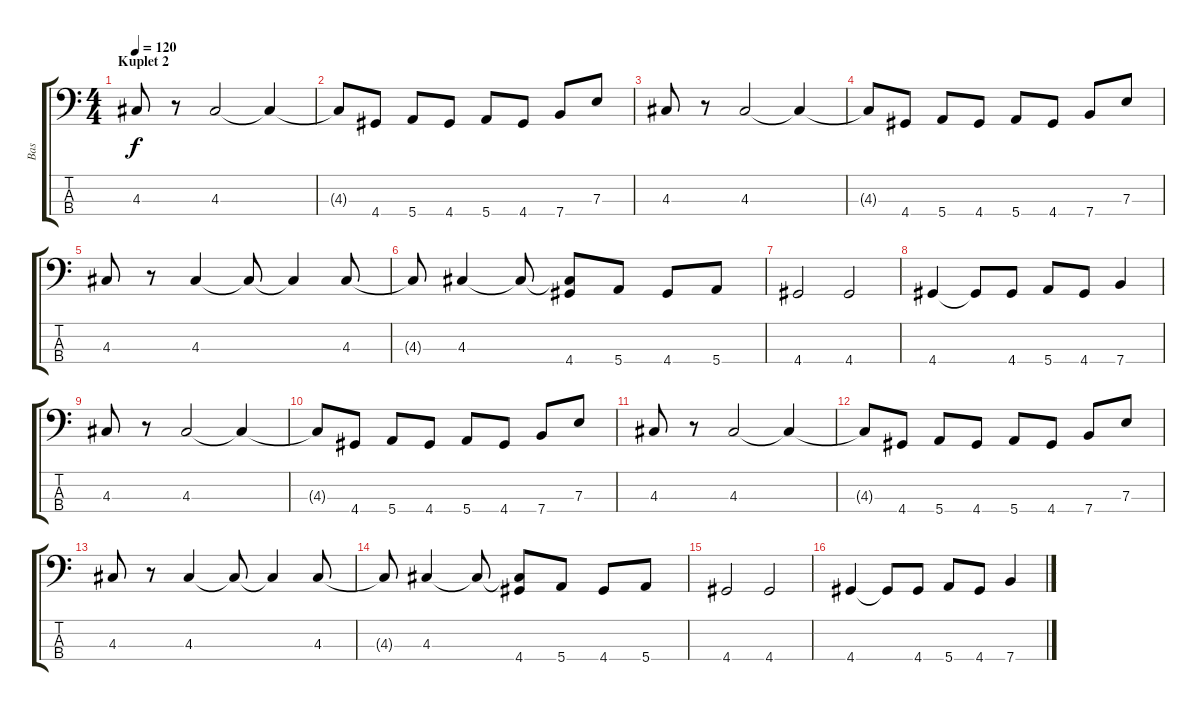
\track ("Bas" "Bas") {instrument acousticbass}
\staff {score tabs}
\tuning (G2 D2 A1 E1) {hide}
\ts (4 4)
\section ("" "Kuplet 2")
\tempo 120
\clef f4
\ks c
4.3.8{dy f} r.8 4.3.2 4.3{t}.4 |
4.3{t}.8 4.4.8 5.4.8 4.4.8 5.4.8 4.4.8 7.4.8 7.3.8 |
4.3.8 r.8 4.3.2 4.3{t}.4 |
4.3{t}.8 4.4.8 5.4.8 4.4.8 5.4.8 4.4.8 7.4.8 7.3.8 |
4.3.8 r.8 4.3.4 4.3{t}.8 4.3{t}.4 4.3.8 |
4.3{t}.8 4.3.4 4.3{t}.8 (4.3{t} 4.4).8 5.4.8 4.4.8 5.4.8 |
4.4.2 4.4.2 |
4.4.4 4.4{t}.8 4.4.8 5.4.8 4.4.8 7.4.4 |
4.3.8 r.8 4.3.2 4.3{t}.4 |
4.3{t}.8 4.4.8 5.4.8 4.4.8 5.4.8 4.4.8 7.4.8 7.3.8 |
4.3.8 r.8 4.3.2 4.3{t}.4 |
4.3{t}.8 4.4.8 5.4.8 4.4.8 5.4.8 4.4.8 7.4.8 7.3.8 |
4.3.8 r.8 4.3.4 4.3{t}.8 4.3{t}.4 4.3.8 |
4.3{t}.8 4.3.4 4.3{t}.8 (4.3{t} 4.4).8 5.4.8 4.4.8 5.4.8 |
4.4.2 4.4.2 |
4.4.4 4.4{t}.8 4.4.8 5.4.8 4.4.8 7.4.4
